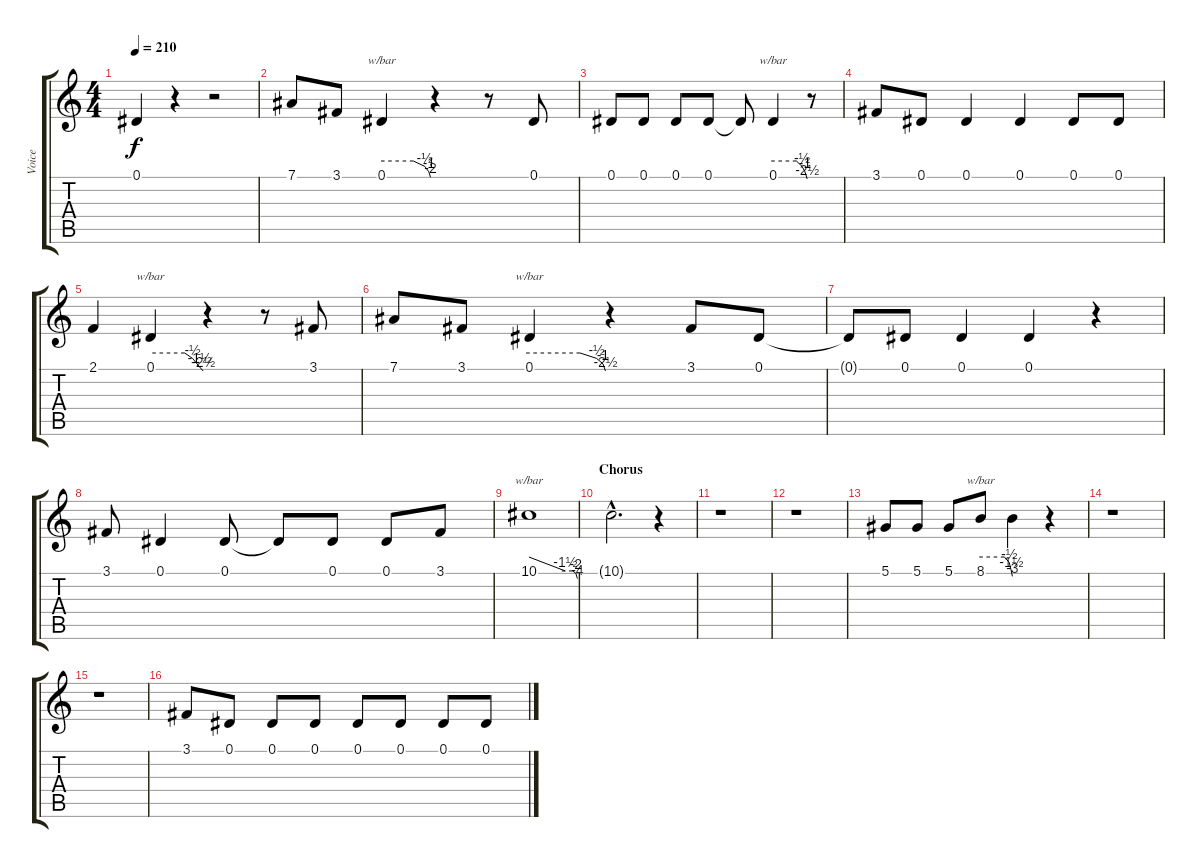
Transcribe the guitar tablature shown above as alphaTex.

\track ("Voice" "Voice") {instrument lead6voice}
\staff {score tabs}
\tuning (Eb4 Bb3 Gb3 Db3 Ab2 Eb2) {hide}
\ts (4 4)
\tempo 210
\clef g2
\ks c
0.1{t}.4{dy f} r.4 r.2 |
7.1.8 3.1.8 0.1.4{tbe (custom default 0 0 39 0 53 -2 58 -4 60 -8)} r.4 r.8 0.1.8 |
0.1.8 0.1.8 0.1.8 0.1.8 0.1{t}.8 0.1.4{tbe (custom default 0 0 41 0 51 -2 56 -4 60 -10)} r.8 |
3.1.8 0.1.8 0.1.4 0.1.4 0.1.8 0.1.8 |
2.1.4 0.1.4{tbe (custom default 0 0 39 0 48 -2 56 -6 60 -10)} r.4 r.8 3.1.8 |
7.1.8 3.1.8 0.1.4{tbe (custom default 0 0 40 0 53 -2 58 -4 60 -10)} r.4 3.1.8 0.1.8 |
0.1{t}.8 0.1.8 0.1.4 0.1.4 r.4 |
3.1.8 0.1.4 0.1.8 0.1{t}.8 0.1.8 0.1.8 3.1.8 |
10.1.1{tbe (custom default 0 0 45 -6 54 -6 58 -8 60 -16)} |
\section ("" "Chorus")
10.1{hac t}.2{d} r.4 |
r.1 |
r.1 |
5.1.8 5.1.8 5.1.8 8.1.8{tbe (custom default 0 0 45 0 54 -2 58 -6 60 -12)} 8.1{t}.4 r.4 |
r.1 |
r.1 |
3.1.8 0.1.8 0.1.8 0.1.8 0.1.8 0.1.8 0.1.8 0.1.8
